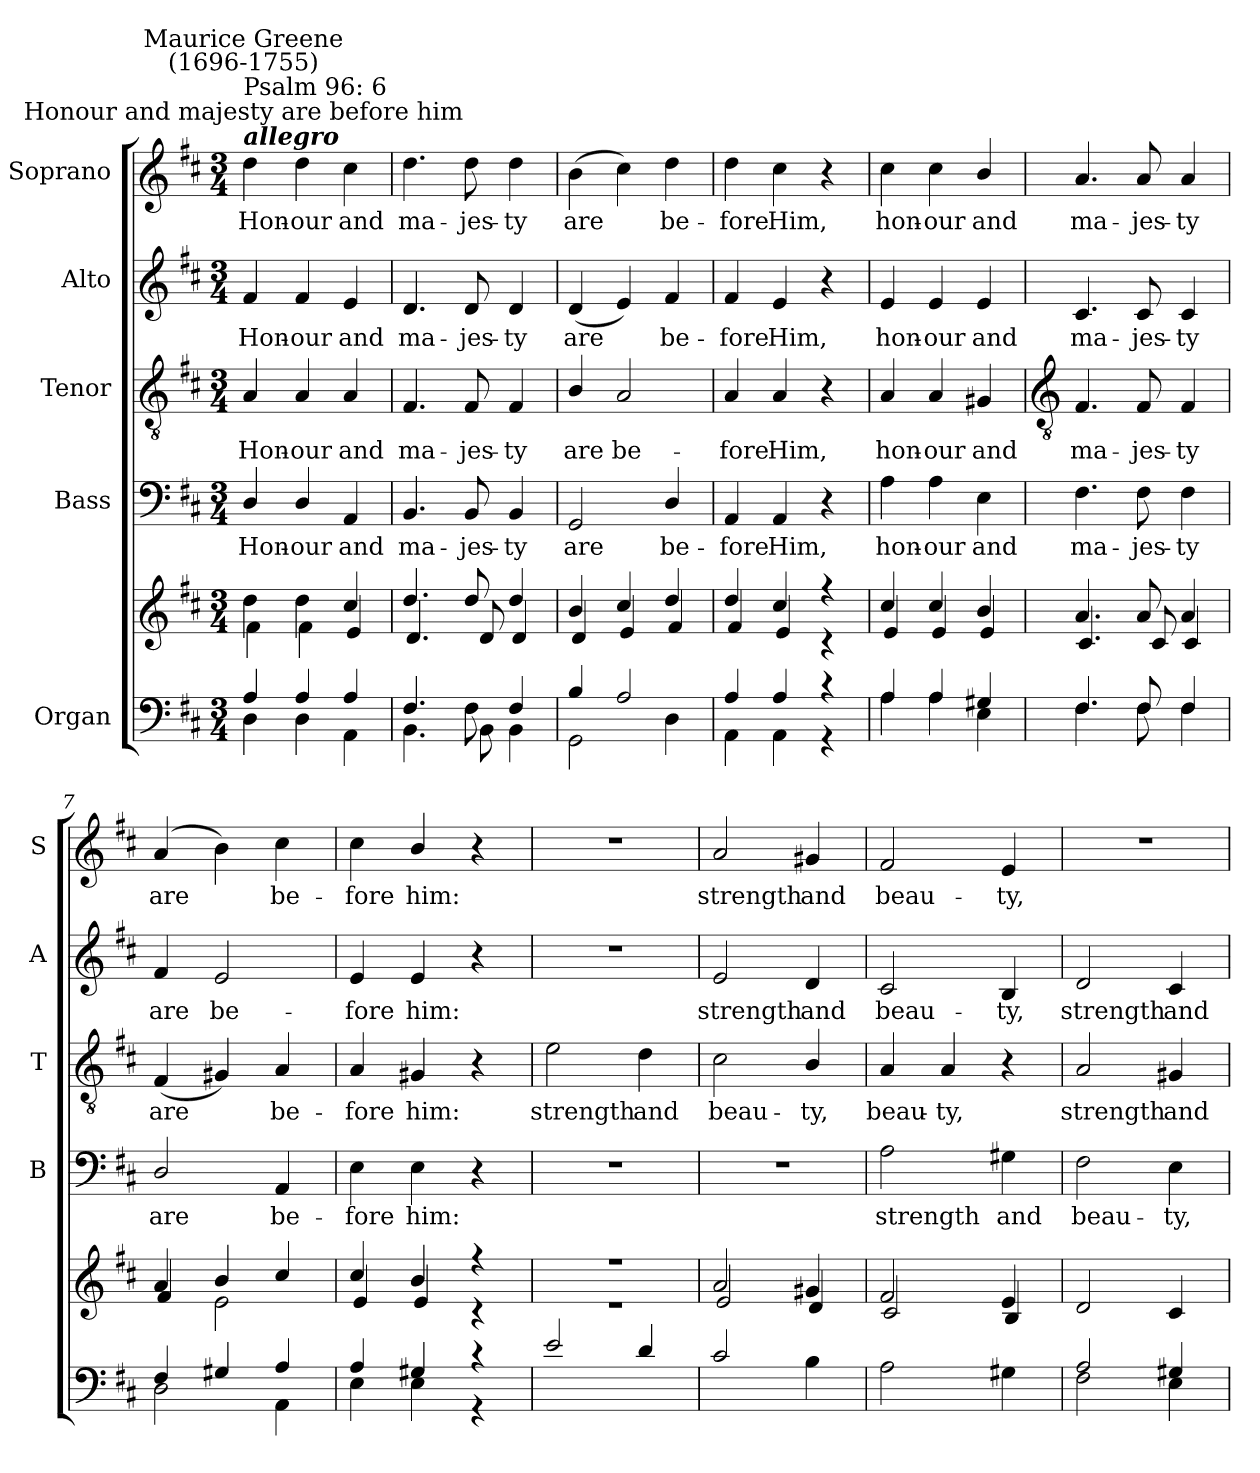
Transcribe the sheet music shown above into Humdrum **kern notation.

**kern	**kern	**kern	**text	**kern	**text	**kern	**text	**kern	**text
*part5	*part5	*part4	*part4	*part3	*part3	*part2	*part2	*part1	*part1
*staff6	*staff5	*staff4	*staff4	*staff3	*staff3	*staff2	*staff2	*staff1	*staff1
*I"Organ	*	*I"Bass	*	*I"Tenor	*	*I"Alto	*	*I"Soprano	*
*	*	*I'B	*	*I'T	*	*I'A	*	*I'S	*
*clefF4	*clefG2	*clefF4	*	*clefGv2	*	*clefG2	*	*clefG2	*
*k[f#c#]	*k[f#c#]	*k[f#c#]	*	*k[f#c#]	*	*k[f#c#]	*	*k[f#c#]	*
*D:	*D:	*D:	*	*D:	*	*D:	*	*D:	*
*M3/4	*M3/4	*M3/4	*	*M3/4	*	*M3/4	*	*M3/4	*
=1	=1	=1	=1	=1	=1	=1	=1	=1	=1
*^	*^	*	*	*	*	*	*	*	*
!	!	!	!	!	!	!	!	!	!	!LO:TX:a:Bi:t=allegro	!
!	!	!	!	!	!	!	!	!	!	!LO:TX:a:cj:t=Honour and majesty are before him	!
!	!	!	!	!	!	!	!	!	!	!LO:TX:a:t=Psalm 96&colon; 6	!
!	!	!	!	!	!	!	!	!	!	!LO:TX:a:cj:t=Maurice Greene\n(1696-1755)	!
!	!	!	!	!	!LO:LY:b	!	!LO:LY:b	!	!LO:LY:b	!	!LO:LY:b
4A	4D	4dd\	4f#\	4D/	Hon-	4A	Hon-	4f#	Hon-	4dd	Hon-
!	!	!	!	!	!LO:LY:b	!	!LO:LY:b	!	!LO:LY:b	!	!LO:LY:b
4A	4D	4dd\	4f#\	4D/	-our	4A	-our	4f#	-our	4dd	-our
!	!	!	!	!	!LO:LY:b	!	!LO:LY:b	!	!LO:LY:b	!	!LO:LY:b
4A	4AA\	4cc#/	4e/	4AA	and	4A	and	4e	and	4cc#	and
=2	=2	=2	=2	=2	=2	=2	=2	=2	=2	=2	=2
!	!	!	!	!	!LO:LY:b	!	!LO:LY:b	!	!LO:LY:b	!	!LO:LY:b
4.F#	4.BB\	4.dd/	4.d/	4.BB	ma-	4.F#	ma-	4.d	ma-	4.dd	ma-
!	!	!	!	!	!LO:LY:b	!	!LO:LY:b	!	!LO:LY:b	!	!LO:LY:b
8F#\	8BB\	8dd/	8d/	8BB	-jes-	8F#	-jes-	8d	-jes-	8dd	-jes-
!	!	!	!	!	!LO:LY:b	!	!LO:LY:b	!	!LO:LY:b	!	!LO:LY:b
4F#	4BB\	4dd/	4d/	4BB	-ty	4F#	-ty	4d	-ty	4dd	-ty
=3	=3	=3	=3	=3	=3	=3	=3	=3	=3	=3	=3
!	!	!	!	!	!LO:LY:b	!	!LO:LY:b	!	!LO:LY:b	!	!LO:LY:b
4B/	2GG\	4b/	4d/	2GG	are	4B/	are	(<4d	are	(>4b	are
!	!	!	!	!	!	!	!LO:LY:b	!	!	!	!
2A/	.	4cc#/	4e/	.	.	2A	be-	4e)	.	4cc#)	.
!	!	!	!	!	!LO:LY:b	!	!	!	!LO:LY:b	!	!LO:LY:b
.	4D	4dd/	4f#/	4D/	be-	.	.	4f#	be-	4dd	be-
=4	=4	=4	=4	=4	=4	=4	=4	=4	=4	=4	=4
!	!	!	!	!	!LO:LY:b	!	!LO:LY:b	!	!LO:LY:b	!	!LO:LY:b
4A	4AA\	4dd/	4f#/	4AA	-fore	4A	-fore	4f#	-fore	4dd	-fore
!	!	!	!	!	!LO:LY:b	!	!LO:LY:b	!	!LO:LY:b	!	!LO:LY:b
4A	4AA\	4cc#/	4e/	4AA	Him,	4A	Him,	4e	Him,	4cc#	Him,
4r	4r	4r	4r	4r	.	4r	.	4r	.	4r	.
=5	=5	=5	=5	=5	=5	=5	=5	=5	=5	=5	=5
!	!	!	!	!	!LO:LY:b	!	!LO:LY:b	!	!LO:LY:b	!	!LO:LY:b
4A	4A	4cc#/	4e/	4A	hon-	4A	hon-	4e	hon-	4cc#	hon-
!	!	!	!	!	!LO:LY:b	!	!LO:LY:b	!	!LO:LY:b	!	!LO:LY:b
4A	4A	4cc#/	4e/	4A	-our	4A	-our	4e	-our	4cc#	-our
!	!	!	!	!	!LO:LY:b	!	!LO:LY:b	!	!LO:LY:b	!	!LO:LY:b
4G#X	4E	4b/	4e/	4E	and	4G#X	and	4e	and	4b/	and
!!LO:LB:g=z
=6	=6	=6	=6	=6	=6	=6	=6	=6	=6	=6	=6
*	*	*	*	*	*	*clefGv2	*	*	*	*	*
!	!	!	!	!	!LO:LY:b	!	!LO:LY:b	!	!LO:LY:b	!	!LO:LY:b
4.F#	4.F#	4.a/	4.c#/	4.F#	ma-	4.F#	ma-	4.c#	ma-	4.a	ma-
!	!	!	!	!	!LO:LY:b	!	!LO:LY:b	!	!LO:LY:b	!	!LO:LY:b
8F#	8F#	8a/	8c#/	8F#	-jes-	8F#	-jes-	8c#	-jes-	8a	-jes-
!	!	!	!	!	!LO:LY:b	!	!LO:LY:b	!	!LO:LY:b	!	!LO:LY:b
4F#	4F#	4a/	4c#/	4F#	-ty	4F#	-ty	4c#	-ty	4a	-ty
=7	=7	=7	=7	=7	=7	=7	=7	=7	=7	=7	=7
!	!	!	!	!	!LO:LY:b	!	!LO:LY:b	!	!LO:LY:b	!	!LO:LY:b
4F#/	2D\	4a/	4f#/	2D/	are	(<4F#	are	4f#	are	(<4a	are
!	!	!	!	!	!	!	!	!	!LO:LY:b	!	!
4G#X/	.	4b/	2e\	.	.	4G#X)	.	2e	be-	4b)	.
!	!	!	!	!	!LO:LY:b	!	!LO:LY:b	!	!	!	!LO:LY:b
4A	4AA\	4cc#/	.	4AA	be-	4A	be-	.	.	4cc#	be-
=8	=8	=8	=8	=8	=8	=8	=8	=8	=8	=8	=8
!	!	!	!	!	!LO:LY:b	!	!LO:LY:b	!	!LO:LY:b	!	!LO:LY:b
4A	4E	4cc#/	4e/	4E	-fore	4A	-fore	4e	-fore	4cc#	-fore
!	!	!	!	!	!LO:LY:b	!	!LO:LY:b	!	!LO:LY:b	!	!LO:LY:b
4G#X	4E	4b/	4e/	4E	him:	4G#X	him:	4e	him:	4b/	him:
4r	4r	4r	4r	4r	.	4r	.	4r	.	4r	.
=9	=9	=9	=9	=9	=9	=9	=9	=9	=9	=9	=9
!	!LO:N:vis=1	!LO:N:vis=1	!LO:N:vis=1	!LO:N:vis=1	!	!	!LO:LY:b	!LO:N:vis=1	!	!LO:N:vis=1	!
2e	2.ryy	2.r	2.r	2.r	.	2e	strength	2.r	.	2.r	.
!	!	!	!	!	!	!	!LO:LY:b	!	!	!	!
4d	.	.	.	.	.	4d	and	.	.	.	.
=10	=10	=10	=10	=10	=10	=10	=10	=10	=10	=10	=10
!	!LO:N:vis=1	!	!	!LO:N:vis=1	!	!	!LO:LY:b	!	!LO:LY:b	!	!LO:LY:b
2c#	2.ryy	2a/	2e/	2.r	.	2c#	beau-	2e	strength	2a	strength
!	!	!	!	!	!	!	!LO:LY:b	!	!LO:LY:b	!	!LO:LY:b
4B\	.	4g#X/	4d/	.	.	4B/	-ty,	4d	and	4g#X	and
=11	=11	=11	=11	=11	=11	=11	=11	=11	=11	=11	=11
!	!	!	!	!	!LO:LY:b	!	!LO:LY:b	!	!LO:LY:b	!	!LO:LY:b
2.ryy	2A	2f#/	2c#/	2A	strength	4A	beau-	2c#	beau-	2f#	beau-
!	!	!	!	!	!	!	!LO:LY:b	!	!	!	!
.	.	.	.	.	.	4A	-ty,	.	.	.	.
!	!	!	!	!	!LO:LY:b	!	!	!	!LO:LY:b	!	!LO:LY:b
.	4G#X	4e/	4B/	4G#X	and	4r	.	4B	-ty,	4e	-ty,
=12	=12	=12	=12	=12	=12	=12	=12	=12	=12	=12	=12
!	!	!LO:N:vis=1	!	!	!LO:LY:b	!	!LO:LY:b	!	!LO:LY:b	!LO:N:vis=1	!
2A	2F#	2.ryy	2d/	2F#	beau-	2A	strength	2d	strength	2.r	.
!	!	!	!	!	!LO:LY:b	!	!LO:LY:b	!	!LO:LY:b	!	!
4G#X	4E	.	4c#/	4E	-ty,	4G#X	and	4c#	and	.	.
*v	*v	*	*	*	*	*	*	*	*	*	*
*	*v	*v	*	*	*	*	*	*	*	*
=	=	=	=	=	=	=	=	=	=
*-	*-	*-	*-	*-	*-	*-	*-	*-	*-
